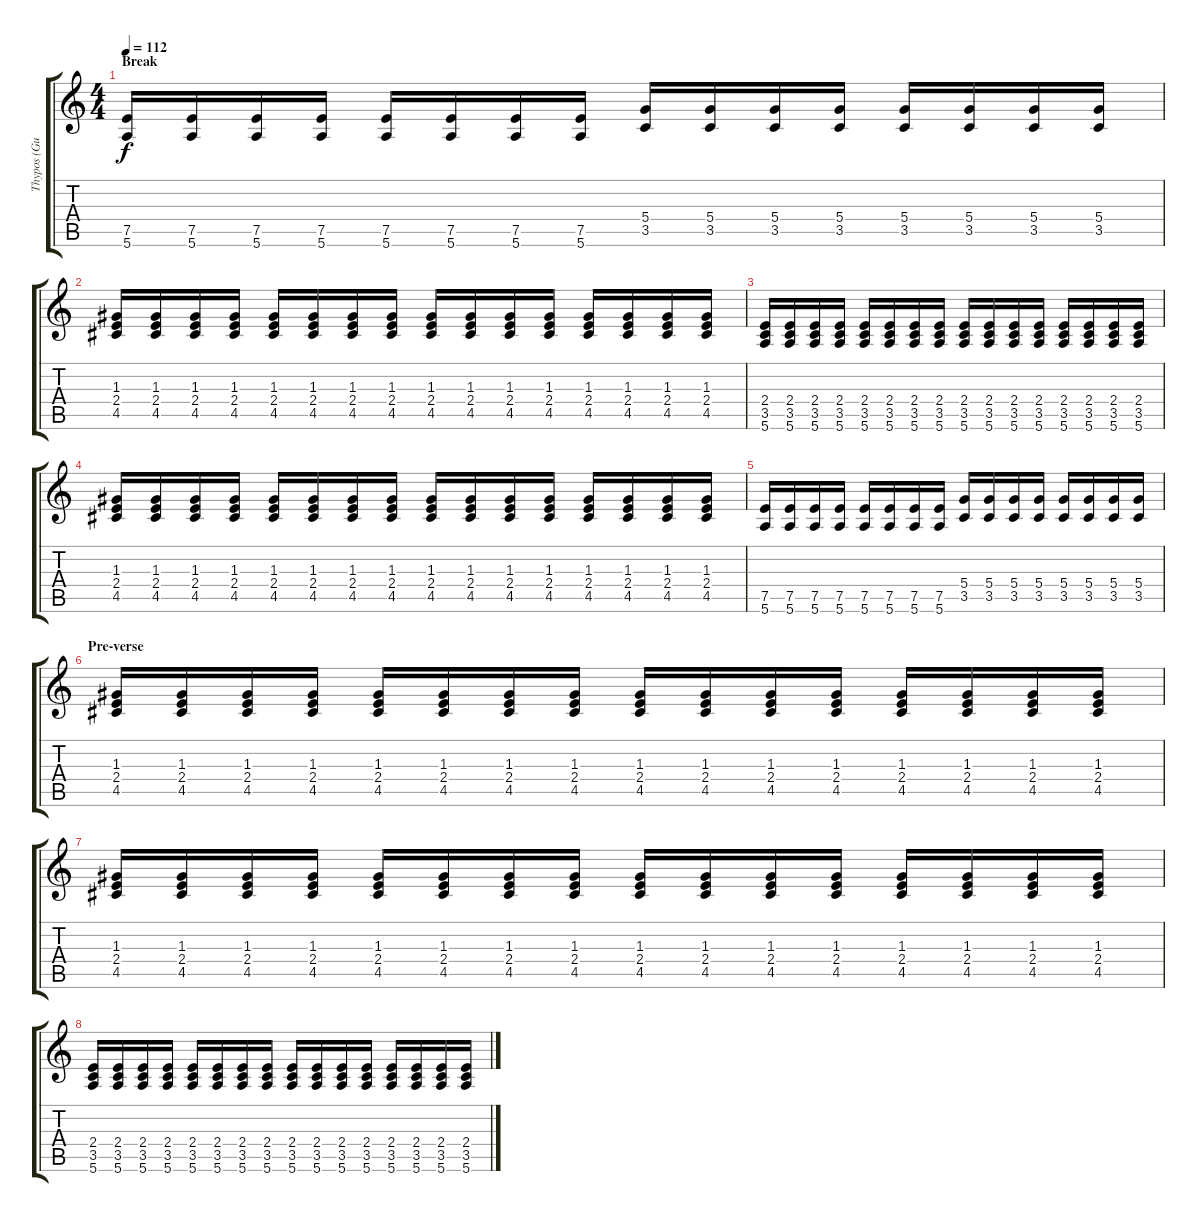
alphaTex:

\track ("Thypos (Guitar)" "Thypos (Gu") {instrument distortionguitar}
\staff {score tabs}
\tuning (E4 B3 G3 D3 A2 E2) {hide}
\ts (4 4)
\section ("" "Break")
\tempo 112
\clef g2
\ks c
(7.5 5.6).16{dy f} (7.5 5.6).16 (7.5 5.6).16 (7.5 5.6).16 (7.5 5.6).16 (7.5 5.6).16 (7.5 5.6).16 (7.5 5.6).16 (5.4 3.5).16 (5.4 3.5).16 (5.4 3.5).16 (5.4 3.5).16 (5.4 3.5).16 (5.4 3.5).16 (5.4 3.5).16 (5.4 3.5).16 |
(1.3 2.4 4.5).16 (1.3 2.4 4.5).16 (1.3 2.4 4.5).16 (1.3 2.4 4.5).16 (1.3 2.4 4.5).16 (1.3 2.4 4.5).16 (1.3 2.4 4.5).16 (1.3 2.4 4.5).16 (1.3 2.4 4.5).16 (1.3 2.4 4.5).16 (1.3 2.4 4.5).16 (1.3 2.4 4.5).16 (1.3 2.4 4.5).16 (1.3 2.4 4.5).16 (1.3 2.4 4.5).16 (1.3 2.4 4.5).16 |
(2.4 3.5 5.6).16 (2.4 3.5 5.6).16 (2.4 3.5 5.6).16 (2.4 3.5 5.6).16 (2.4 3.5 5.6).16 (2.4 3.5 5.6).16 (2.4 3.5 5.6).16 (2.4 3.5 5.6).16 (2.4 3.5 5.6).16 (2.4 3.5 5.6).16 (2.4 3.5 5.6).16 (2.4 3.5 5.6).16 (2.4 3.5 5.6).16 (2.4 3.5 5.6).16 (2.4 3.5 5.6).16 (2.4 3.5 5.6).16 |
(1.3 2.4 4.5).16 (1.3 2.4 4.5).16 (1.3 2.4 4.5).16 (1.3 2.4 4.5).16 (1.3 2.4 4.5).16 (1.3 2.4 4.5).16 (1.3 2.4 4.5).16 (1.3 2.4 4.5).16 (1.3 2.4 4.5).16 (1.3 2.4 4.5).16 (1.3 2.4 4.5).16 (1.3 2.4 4.5).16 (1.3 2.4 4.5).16 (1.3 2.4 4.5).16 (1.3 2.4 4.5).16 (1.3 2.4 4.5).16 |
(7.5 5.6).16 (7.5 5.6).16 (7.5 5.6).16 (7.5 5.6).16 (7.5 5.6).16 (7.5 5.6).16 (7.5 5.6).16 (7.5 5.6).16 (5.4 3.5).16 (5.4 3.5).16 (5.4 3.5).16 (5.4 3.5).16 (5.4 3.5).16 (5.4 3.5).16 (5.4 3.5).16 (5.4 3.5).16 |
\section ("" "Pre-verse")
(1.3 2.4 4.5).16 (1.3 2.4 4.5).16 (1.3 2.4 4.5).16 (1.3 2.4 4.5).16 (1.3 2.4 4.5).16 (1.3 2.4 4.5).16 (1.3 2.4 4.5).16 (1.3 2.4 4.5).16 (1.3 2.4 4.5).16 (1.3 2.4 4.5).16 (1.3 2.4 4.5).16 (1.3 2.4 4.5).16 (1.3 2.4 4.5).16 (1.3 2.4 4.5).16 (1.3 2.4 4.5).16 (1.3 2.4 4.5).16 |
(1.3 2.4 4.5).16 (1.3 2.4 4.5).16 (1.3 2.4 4.5).16 (1.3 2.4 4.5).16 (1.3 2.4 4.5).16 (1.3 2.4 4.5).16 (1.3 2.4 4.5).16 (1.3 2.4 4.5).16 (1.3 2.4 4.5).16 (1.3 2.4 4.5).16 (1.3 2.4 4.5).16 (1.3 2.4 4.5).16 (1.3 2.4 4.5).16 (1.3 2.4 4.5).16 (1.3 2.4 4.5).16 (1.3 2.4 4.5).16 |
(2.4 3.5 5.6).16 (2.4 3.5 5.6).16 (2.4 3.5 5.6).16 (2.4 3.5 5.6).16 (2.4 3.5 5.6).16 (2.4 3.5 5.6).16 (2.4 3.5 5.6).16 (2.4 3.5 5.6).16 (2.4 3.5 5.6).16 (2.4 3.5 5.6).16 (2.4 3.5 5.6).16 (2.4 3.5 5.6).16 (2.4 3.5 5.6).16 (2.4 3.5 5.6).16 (2.4 3.5 5.6).16 (2.4 3.5 5.6).16
